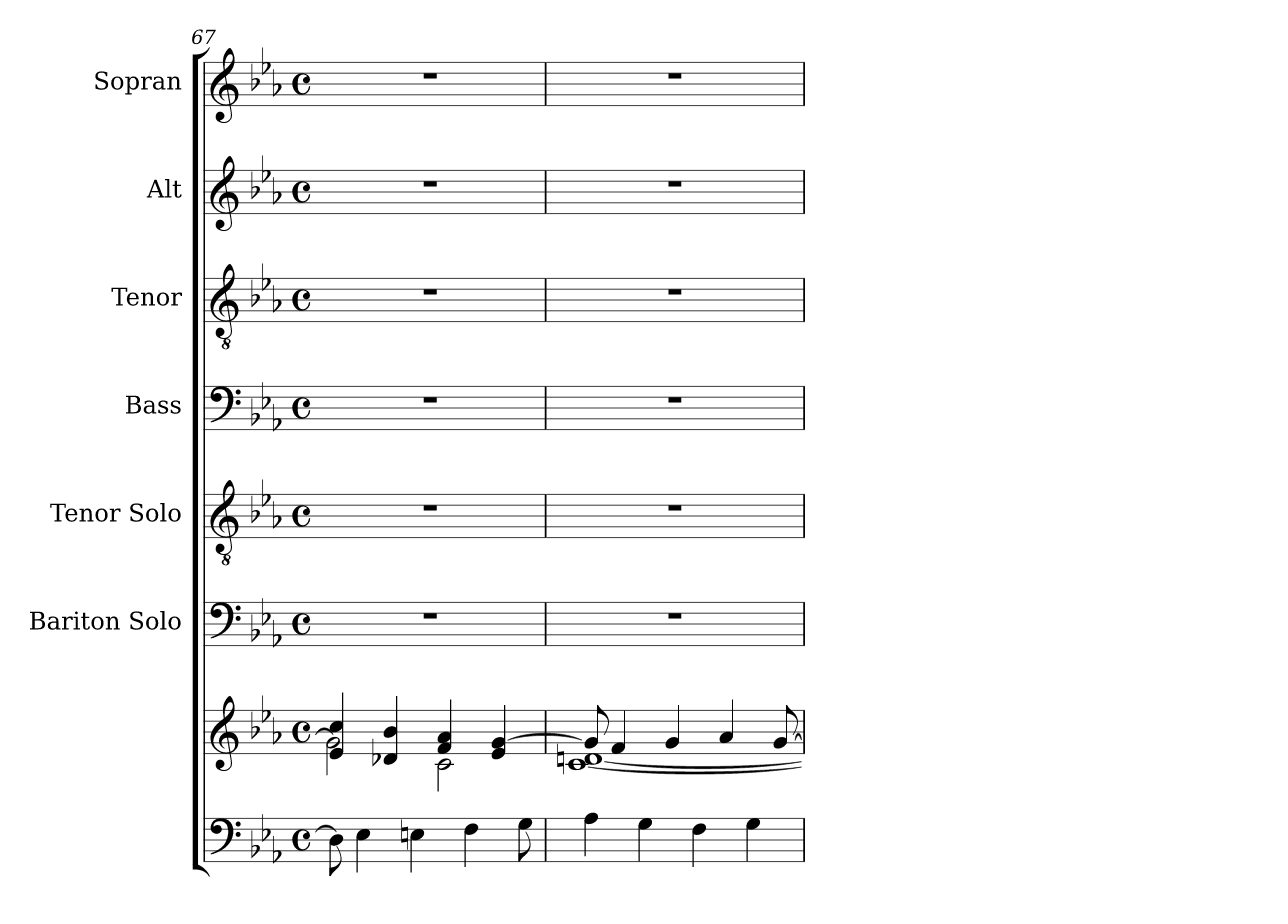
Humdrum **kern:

**kern	**kern	**kern	**kern	**kern	**kern	**kern	**kern
*part7	*part7	*part6	*part5	*part4	*part3	*part2	*part1
*staff8	*staff7	*staff6	*staff5	*staff4	*staff3	*staff2	*staff1
*	*	*I"Bariton Solo	*I"Tenor Solo	*I"Bass	*I"Tenor	*I"Alt	*I"Sopran
*	*	*	*	*I'B.	*I'T.	*I'A.	*I'S.
!!LO:PB:g=z
*clefF4	*clefG2	*clefF4	*clefGv2	*clefF4	*clefGv2	*clefG2	*clefG2
*k[b-e-a-]	*k[b-e-a-]	*k[b-e-a-]	*k[b-e-a-]	*k[b-e-a-]	*k[b-e-a-]	*k[b-e-a-]	*k[b-e-a-]
*E-:	*E-:	*E-:	*E-:	*E-:	*E-:	*E-:	*E-:
*M4/4	*M4/4	*M4/4	*M4/4	*M4/4	*M4/4	*M4/4	*M4/4
*met(c)	*met(c)	*met(c)	*met(c)	*met(c)	*met(c)	*met(c)	*met(c)
=67	=67	=67	=67	=67	=67	=67	=67
*	*^	*	*	*	*	*	*
8D\]	4e-/ 4cc/	2g\]	1r	1r	1r	1r	1r	1r
4E-\	.	.	.	.	.	.	.	.
.	4d-X/ 4b-/	.	.	.	.	.	.	.
4En\	.	.	.	.	.	.	.	.
.	4f/ 4a-/	2c\	.	.	.	.	.	.
4F\	.	.	.	.	.	.	.	.
.	4e-/ [>4g/	.	.	.	.	.	.	.
8G\	.	.	.	.	.	.	.	.
=68	=68	=68	=68	=68	=68	=68	=68	=68
4A-\	8g/]	[<1c [<1dn	1r	1r	1r	1r	1r	1r
.	4f/	.	.	.	.	.	.	.
4G\	.	.	.	.	.	.	.	.
.	4g/	.	.	.	.	.	.	.
4F\	.	.	.	.	.	.	.	.
.	4a-/	.	.	.	.	.	.	.
4G\	.	.	.	.	.	.	.	.
.	[>8g/	.	.	.	.	.	.	.
*	*v	*v	*	*	*	*	*	*
=	=	=	=	=	=	=	=
*-	*-	*-	*-	*-	*-	*-	*-
